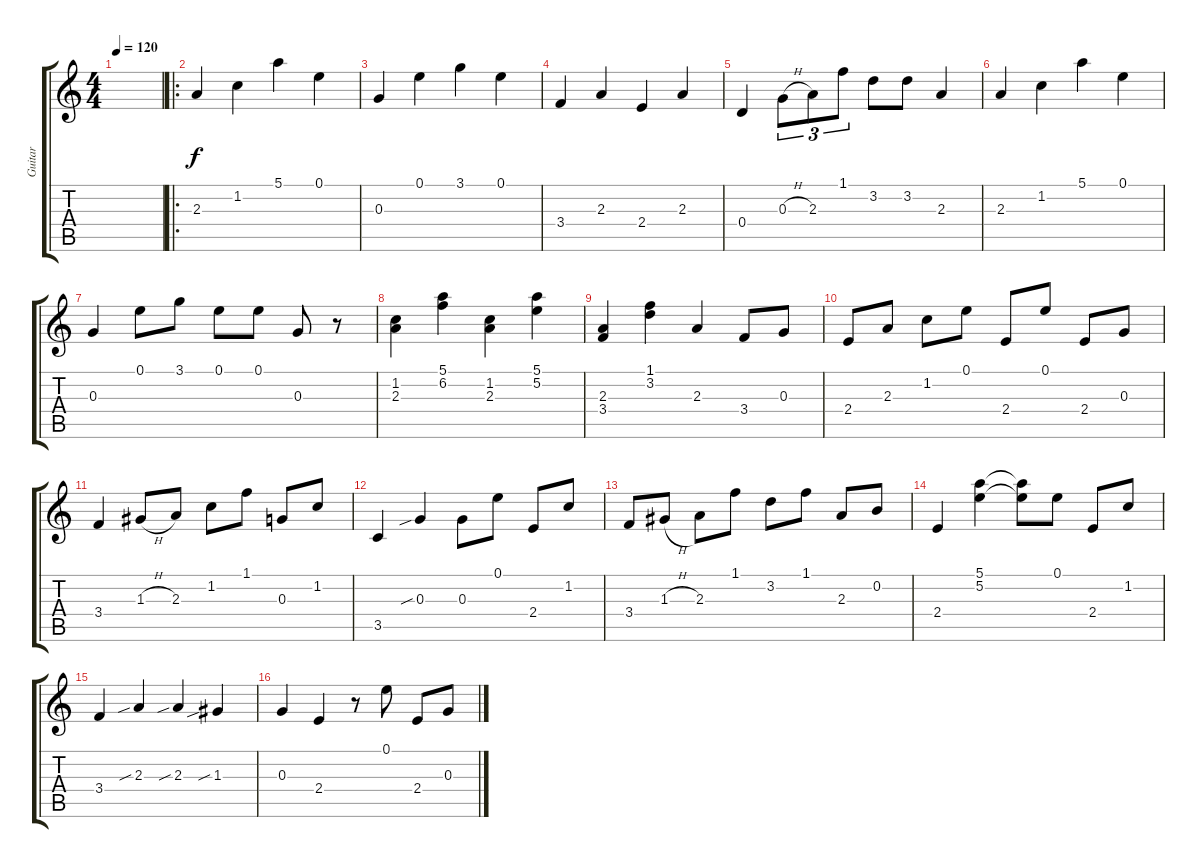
\track ("Guitar" "Guitar") {instrument electricguitarjazz}
\staff {score tabs}
\tuning (E4 B3 G3 D3 A2 E2) {hide}
\ts (4 4)
\tempo 120
\clef g2
\ks c
|
\ro
2.3.4 1.2.4 5.1.4 0.1.4 |
0.3.4 0.1.4 3.1.4 0.1.4 |
3.4.4 2.3.4 2.4.4 2.3.4 |
0.4.4 0.3{h}.8{tu (3 2)} 2.3.8{tu (3 2)} 1.1.8{tu (3 2)} 3.2.8 3.2.8 2.3.4 |
2.3.4 1.2.4 5.1.4 0.1.4 |
0.3.4 0.1.8 3.1.8 0.1.8 0.1.8 0.3.8 r.8 |
(1.2 2.3).4 (5.1 6.2).4 (1.2 2.3).4 (5.1 5.2).4 |
(2.3 3.4).4 (1.1 3.2).4 2.3.4 3.4.8 0.3.8 |
2.4.8 2.3.8 1.2.8 0.1.8 2.4.8 0.1.8 2.4.8 0.3.8 |
3.4.4 1.3{h}.8 2.3.8 1.2.8 1.1.8 0.3.8 1.2.8 |
3.5.4 0.3{sib}.4 0.3.8 0.1.8 2.4.8 1.2.8 |
3.4.8 1.3{h}.8 2.3.8 1.1.8 3.2.8 1.1.8 2.3.8 0.2.8 |
2.4.4 (5.1 5.2).4 (5.1{t} 5.2{t}).8 0.1.8 2.4.8 1.2.8 |
3.4.4 2.3{sib}.4 2.3{sib}.4 1.3{sib}.4 |
0.3.4 2.4.4 r.8 0.1.8 2.4.8 0.3.8
